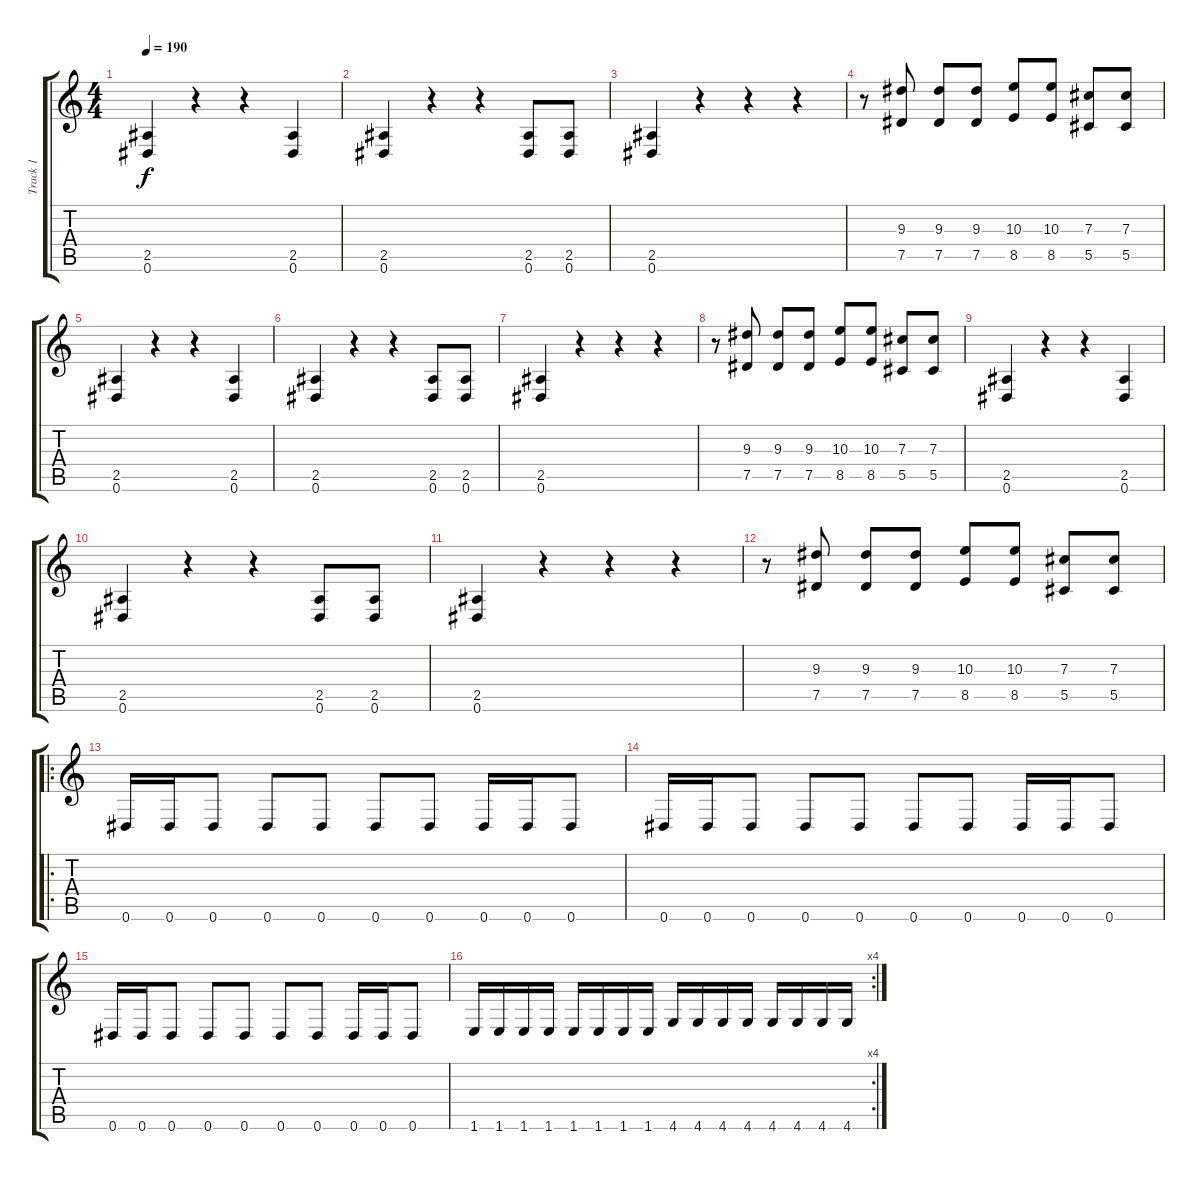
\track ("Track 1" "Track 1") {instrument distortionguitar}
\staff {score tabs}
\tuning (Eb4 Bb3 Gb3 Db3 Ab2 Eb2) {hide}
\ts (4 4)
\tempo 190
\clef g2
\ks c
(2.5 0.6).4{dy f} r.4 r.4 (2.5 0.6).4 |
(2.5 0.6).4 r.4 r.4 (2.5 0.6).8 (2.5 0.6).8 |
(2.5 0.6).4 r.4 r.4 r.4 |
r.8 (9.3 7.5).8 (9.3 7.5).8 (9.3 7.5).8 (10.3 8.5).8 (10.3 8.5).8 (7.3 5.5).8 (7.3 5.5).8 |
(2.5 0.6).4 r.4 r.4 (2.5 0.6).4 |
(2.5 0.6).4 r.4 r.4 (2.5 0.6).8 (2.5 0.6).8 |
(2.5 0.6).4 r.4 r.4 r.4 |
r.8 (9.3 7.5).8 (9.3 7.5).8 (9.3 7.5).8 (10.3 8.5).8 (10.3 8.5).8 (7.3 5.5).8 (7.3 5.5).8 |
(2.5 0.6).4 r.4 r.4 (2.5 0.6).4 |
(2.5 0.6).4 r.4 r.4 (2.5 0.6).8 (2.5 0.6).8 |
(2.5 0.6).4 r.4 r.4 r.4 |
r.8 (9.3 7.5).8 (9.3 7.5).8 (9.3 7.5).8 (10.3 8.5).8 (10.3 8.5).8 (7.3 5.5).8 (7.3 5.5).8 |
\ro
0.6.16 0.6.16 0.6.8 0.6.8 0.6.8 0.6.8 0.6.8 0.6.16 0.6.16 0.6.8 |
0.6.16 0.6.16 0.6.8 0.6.8 0.6.8 0.6.8 0.6.8 0.6.16 0.6.16 0.6.8 |
0.6.16 0.6.16 0.6.8 0.6.8 0.6.8 0.6.8 0.6.8 0.6.16 0.6.16 0.6.8 |
\rc 4
1.6.16 1.6.16 1.6.16 1.6.16 1.6.16 1.6.16 1.6.16 1.6.16 4.6.16 4.6.16 4.6.16 4.6.16 4.6.16 4.6.16 4.6.16 4.6.16
